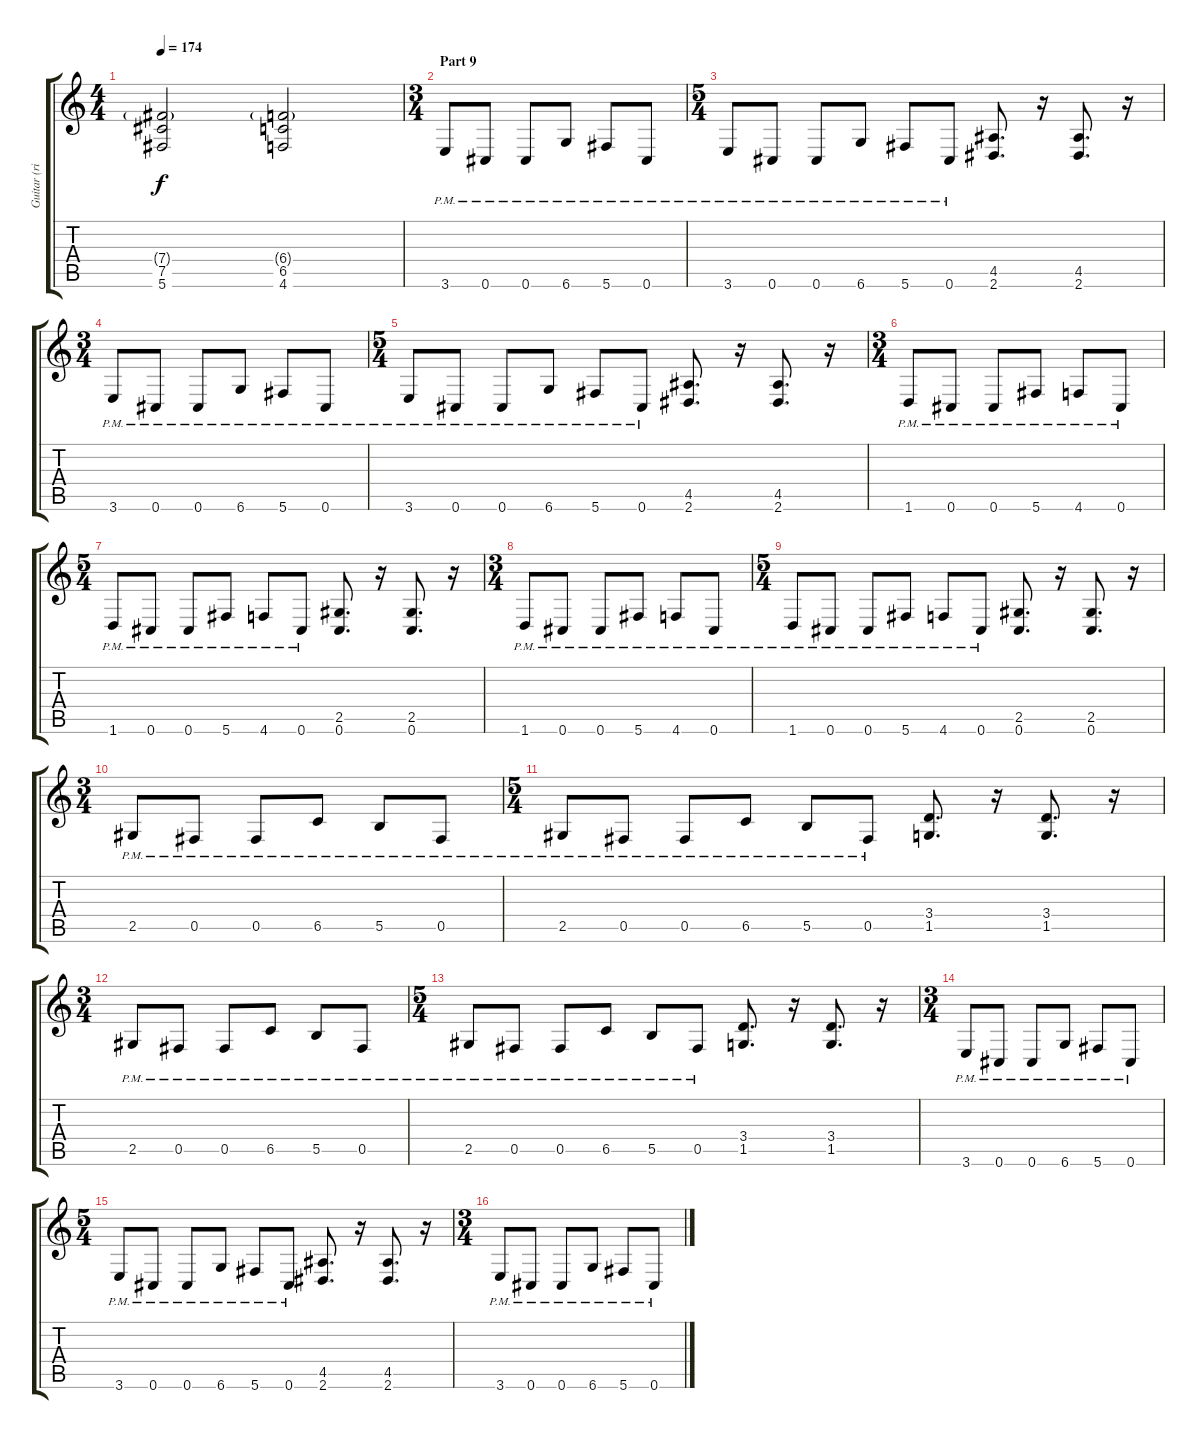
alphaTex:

\track ("Guitar (right)" "Guitar (ri") {instrument distortionguitar}
\staff {score tabs}
\tuning (Db4 Ab3 E3 B2 Gb2 Db2) {hide}
\ts (4 4)
\tempo 174
\clef g2
\ks c
(7.4{g} 7.5 5.6).2{dy f} (6.4{g} 6.5 4.6).2 |
\ts (3 4)
\section ("" "Part 9")
3.6{pm}.8 0.6{pm}.8 0.6{pm}.8 6.6{pm}.8 5.6{pm}.8 0.6{pm}.8 |
\ts (5 4)
3.6{pm}.8 0.6{pm}.8 0.6{pm}.8 6.6{pm}.8 5.6{pm}.8 0.6{pm}.8 (4.5 2.6).8{d} r.16 (4.5 2.6).8{d} r.16 |
\ts (3 4)
3.6{pm}.8 0.6{pm}.8 0.6{pm}.8 6.6{pm}.8 5.6{pm}.8 0.6{pm}.8 |
\ts (5 4)
3.6{pm}.8 0.6{pm}.8 0.6{pm}.8 6.6{pm}.8 5.6{pm}.8 0.6{pm}.8 (4.5 2.6).8{d} r.16 (4.5 2.6).8{d} r.16 |
\ts (3 4)
1.6{pm}.8 0.6{pm}.8 0.6{pm}.8 5.6{pm}.8 4.6{pm}.8 0.6{pm}.8 |
\ts (5 4)
1.6{pm}.8 0.6{pm}.8 0.6{pm}.8 5.6{pm}.8 4.6{pm}.8 0.6{pm}.8 (2.5 0.6).8{d} r.16 (2.5 0.6).8{d} r.16 |
\ts (3 4)
1.6{pm}.8 0.6{pm}.8 0.6{pm}.8 5.6{pm}.8 4.6{pm}.8 0.6{pm}.8 |
\ts (5 4)
1.6{pm}.8 0.6{pm}.8 0.6{pm}.8 5.6{pm}.8 4.6{pm}.8 0.6{pm}.8 (2.5 0.6).8{d} r.16 (2.5 0.6).8{d} r.16 |
\ts (3 4)
2.5{pm}.8 0.5{pm}.8 0.5{pm}.8 6.5{pm}.8 5.5{pm}.8 0.5{pm}.8 |
\ts (5 4)
2.5{pm}.8 0.5{pm}.8 0.5{pm}.8 6.5{pm}.8 5.5{pm}.8 0.5{pm}.8 (3.4 1.5).8{d} r.16 (3.4 1.5).8{d} r.16 |
\ts (3 4)
2.5{pm}.8 0.5{pm}.8 0.5{pm}.8 6.5{pm}.8 5.5{pm}.8 0.5{pm}.8 |
\ts (5 4)
2.5{pm}.8 0.5{pm}.8 0.5{pm}.8 6.5{pm}.8 5.5{pm}.8 0.5{pm}.8 (3.4 1.5).8{d} r.16 (3.4 1.5).8{d} r.16 |
\ts (3 4)
3.6{pm}.8 0.6{pm}.8 0.6{pm}.8 6.6{pm}.8 5.6{pm}.8 0.6{pm}.8 |
\ts (5 4)
3.6{pm}.8 0.6{pm}.8 0.6{pm}.8 6.6{pm}.8 5.6{pm}.8 0.6{pm}.8 (4.5 2.6).8{d} r.16 (4.5 2.6).8{d} r.16 |
\ts (3 4)
3.6{pm}.8 0.6{pm}.8 0.6{pm}.8 6.6{pm}.8 5.6{pm}.8 0.6{pm}.8
